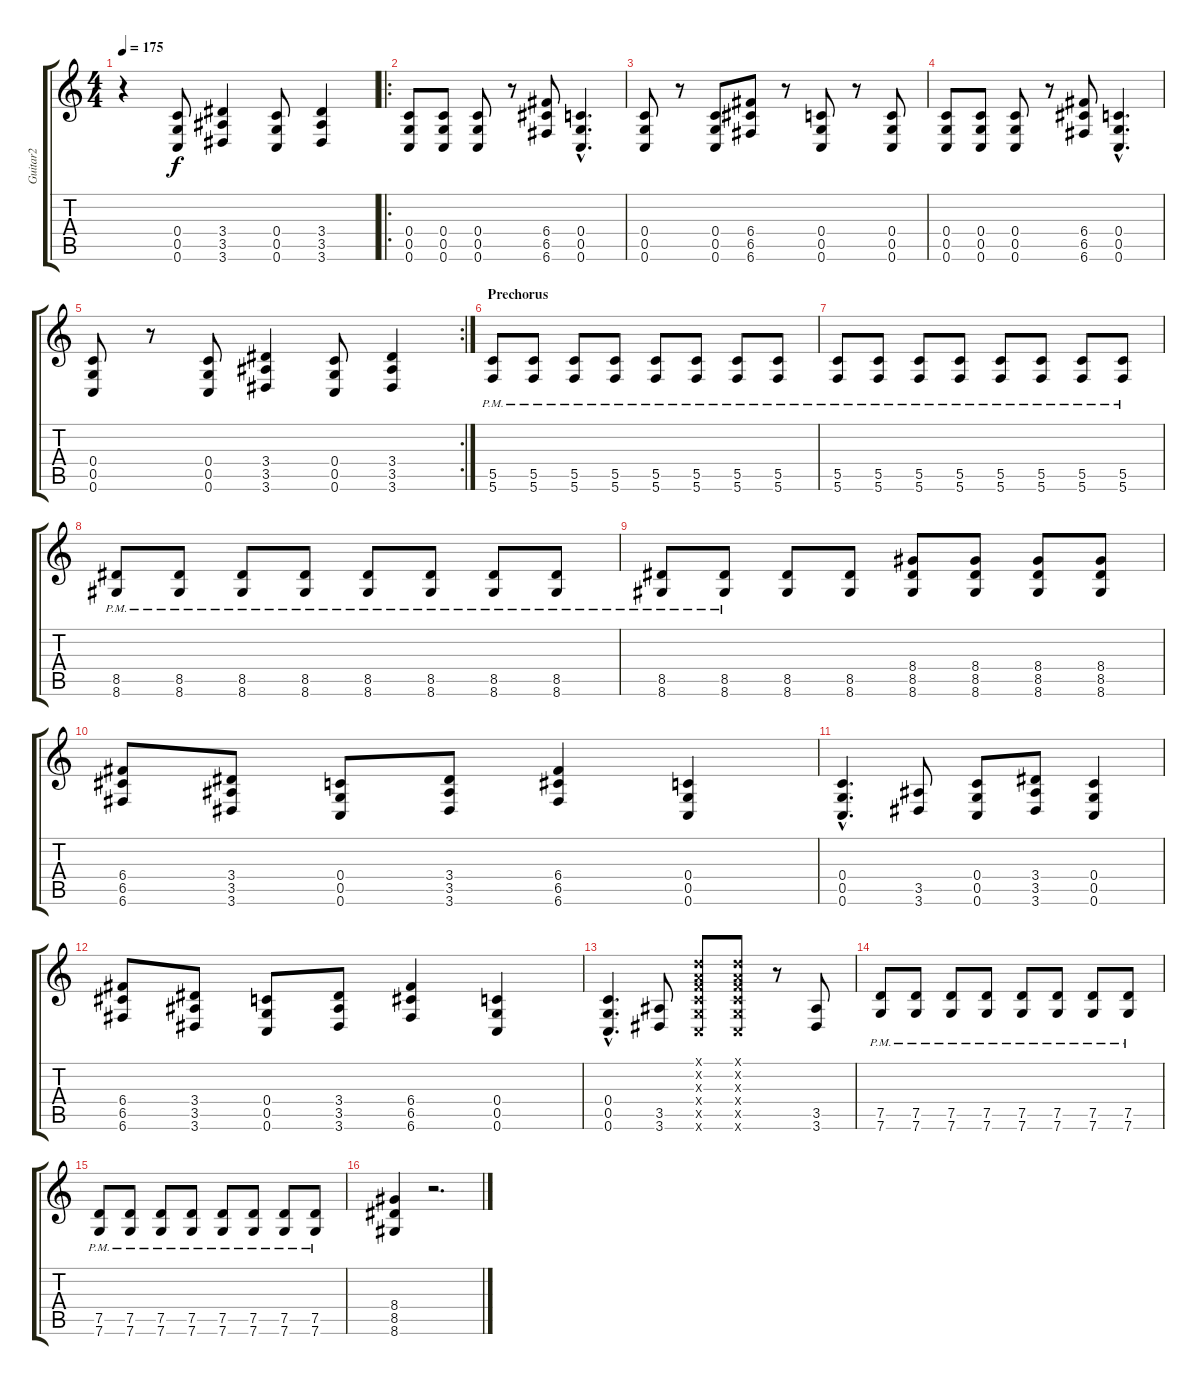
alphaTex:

\track ("Guitar2" "Guitar2") {instrument distortionguitar}
\staff {score tabs}
\tuning (D4 A3 F3 C3 G2 C2) {hide}
\ts (4 4)
\tempo 175
\clef g2
\ks c
r.4{dy f} (0.4 0.5 0.6).8 (3.4 3.5 3.6).4 (0.4 0.5 0.6).8 (3.4 3.5 3.6).4 |
\ro
(0.4 0.5 0.6).8 (0.4 0.5 0.6).8 (0.4 0.5 0.6).8 r.8 (6.4 6.5 6.6).8 (0.4{hac} 0.5{hac} 0.6{hac}).4{d} |
(0.4 0.5 0.6).8 r.8 (0.4 0.5 0.6).8 (6.4 6.5 6.6).8 r.8 (0.4 0.5 0.6).8 r.8 (0.4 0.5 0.6).8 |
(0.4 0.5 0.6).8 (0.4 0.5 0.6).8 (0.4 0.5 0.6).8 r.8 (6.4 6.5 6.6).8 (0.4{hac} 0.5{hac} 0.6{hac}).4{d} |
\rc 2
(0.4 0.5 0.6).8 r.8 (0.4 0.5 0.6).8 (3.4 3.5 3.6).4 (0.4 0.5 0.6).8 (3.4 3.5 3.6).4 |
\section ("" "Prechorus")
(5.5{pm} 5.6{pm}).8 (5.5{pm} 5.6{pm}).8 (5.5{pm} 5.6{pm}).8 (5.5{pm} 5.6{pm}).8 (5.5{pm} 5.6{pm}).8 (5.5{pm} 5.6{pm}).8 (5.5{pm} 5.6{pm}).8 (5.5{pm} 5.6{pm}).8 |
(5.5{pm} 5.6{pm}).8 (5.5{pm} 5.6{pm}).8 (5.5{pm} 5.6{pm}).8 (5.5{pm} 5.6{pm}).8 (5.5{pm} 5.6{pm}).8 (5.5{pm} 5.6{pm}).8 (5.5{pm} 5.6{pm}).8 (5.5{pm} 5.6{pm}).8 |
(8.5{pm} 8.6{pm}).8 (8.5{pm} 8.6{pm}).8 (8.5{pm} 8.6{pm}).8 (8.5{pm} 8.6{pm}).8 (8.5{pm} 8.6{pm}).8 (8.5{pm} 8.6{pm}).8 (8.5{pm} 8.6{pm}).8 (8.5{pm} 8.6{pm}).8 |
(8.5{pm} 8.6).8 (8.5{pm} 8.6).8 (8.5 8.6).8 (8.5 8.6).8 (8.4 8.5 8.6).8 (8.4 8.5 8.6).8 (8.4 8.5 8.6).8 (8.4 8.5 8.6).8 |
(6.4 6.5 6.6).8 (3.4 3.5 3.6).8 (0.4 0.5 0.6).8 (3.4 3.5 3.6).8 (6.4 6.5 6.6).4 (0.4 0.5 0.6).4 |
(0.4{hac} 0.5{hac} 0.6{hac}).4{d} (3.5 3.6).8 (0.4 0.5 0.6).8 (3.4 3.5 3.6).8 (0.4 0.5 0.6).4 |
(6.4 6.5 6.6).8 (3.4 3.5 3.6).8 (0.4 0.5 0.6).8 (3.4 3.5 3.6).8 (6.4 6.5 6.6).4 (0.4 0.5 0.6).4 |
(0.4{hac} 0.5{hac} 0.6{hac}).4{d} (3.5 3.6).8 (0.1{x} 0.2{x} 0.3{x} 0.4{x} 0.5{x} 0.6{x}).8 (0.1{x} 0.2{x} 0.3{x} 0.4{x} 0.5{x} 0.6{x}).8 r.8 (3.5 3.6).8 |
(7.5{pm} 7.6{pm}).8 (7.5{pm} 7.6{pm}).8 (7.5{pm} 7.6{pm}).8 (7.5{pm} 7.6{pm}).8 (7.5{pm} 7.6{pm}).8 (7.5{pm} 7.6{pm}).8 (7.5{pm} 7.6{pm}).8 (7.5{pm} 7.6{pm}).8 |
(7.5{pm} 7.6{pm}).8 (7.5{pm} 7.6{pm}).8 (7.5{pm} 7.6{pm}).8 (7.5{pm} 7.6{pm}).8 (7.5{pm} 7.6{pm}).8 (7.5{pm} 7.6{pm}).8 (7.5{pm} 7.6{pm}).8 (7.5{pm} 7.6{pm}).8 |
(8.4 8.5 8.6).4{volume 0} r.2{d}
